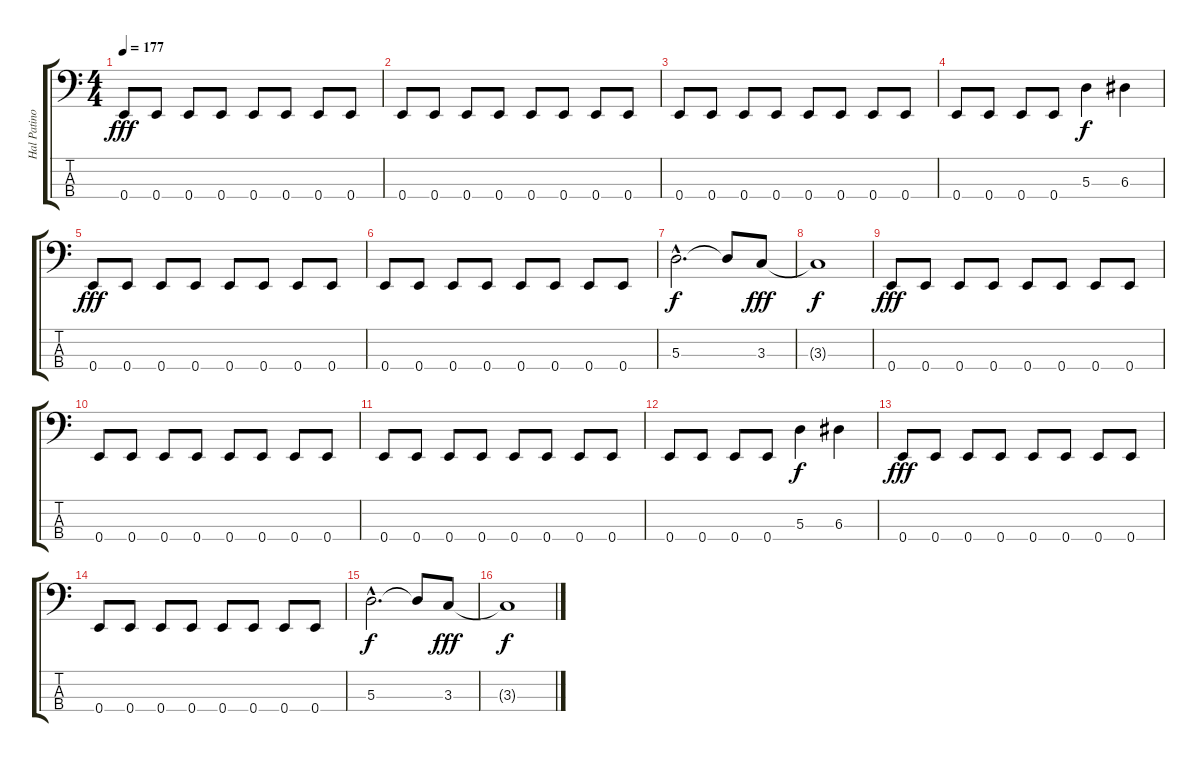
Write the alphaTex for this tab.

\track ("Hal Patino" "Hal Patino") {instrument electricbassfinger}
\staff {score tabs}
\tuning (G2 D2 A1 E1) {hide}
\ts (4 4)
\tempo 177
\clef f4
\ks c
0.4.8{dy fff} 0.4.8 0.4.8 0.4.8 0.4.8 0.4.8 0.4.8 0.4.8 |
0.4.8 0.4.8 0.4.8 0.4.8 0.4.8 0.4.8 0.4.8 0.4.8 |
0.4.8 0.4.8 0.4.8 0.4.8 0.4.8 0.4.8 0.4.8 0.4.8 |
0.4.8 0.4.8 0.4.8 0.4.8 5.3.4{dy f} 6.3.4 |
0.4.8{dy fff} 0.4.8 0.4.8 0.4.8 0.4.8 0.4.8 0.4.8 0.4.8 |
0.4.8 0.4.8 0.4.8 0.4.8 0.4.8 0.4.8 0.4.8 0.4.8 |
5.3{hac}.2{d dy f} 5.3{t}.8 3.3.8{dy fff} |
3.3{t}.1{dy f} |
0.4.8{dy fff} 0.4.8 0.4.8 0.4.8 0.4.8 0.4.8 0.4.8 0.4.8 |
0.4.8 0.4.8 0.4.8 0.4.8 0.4.8 0.4.8 0.4.8 0.4.8 |
0.4.8 0.4.8 0.4.8 0.4.8 0.4.8 0.4.8 0.4.8 0.4.8 |
0.4.8 0.4.8 0.4.8 0.4.8 5.3.4{dy f} 6.3.4 |
0.4.8{dy fff} 0.4.8 0.4.8 0.4.8 0.4.8 0.4.8 0.4.8 0.4.8 |
0.4.8 0.4.8 0.4.8 0.4.8 0.4.8 0.4.8 0.4.8 0.4.8 |
5.3{hac}.2{d dy f} 5.3{t}.8 3.3.8{dy fff} |
3.3{t}.1{dy f}
